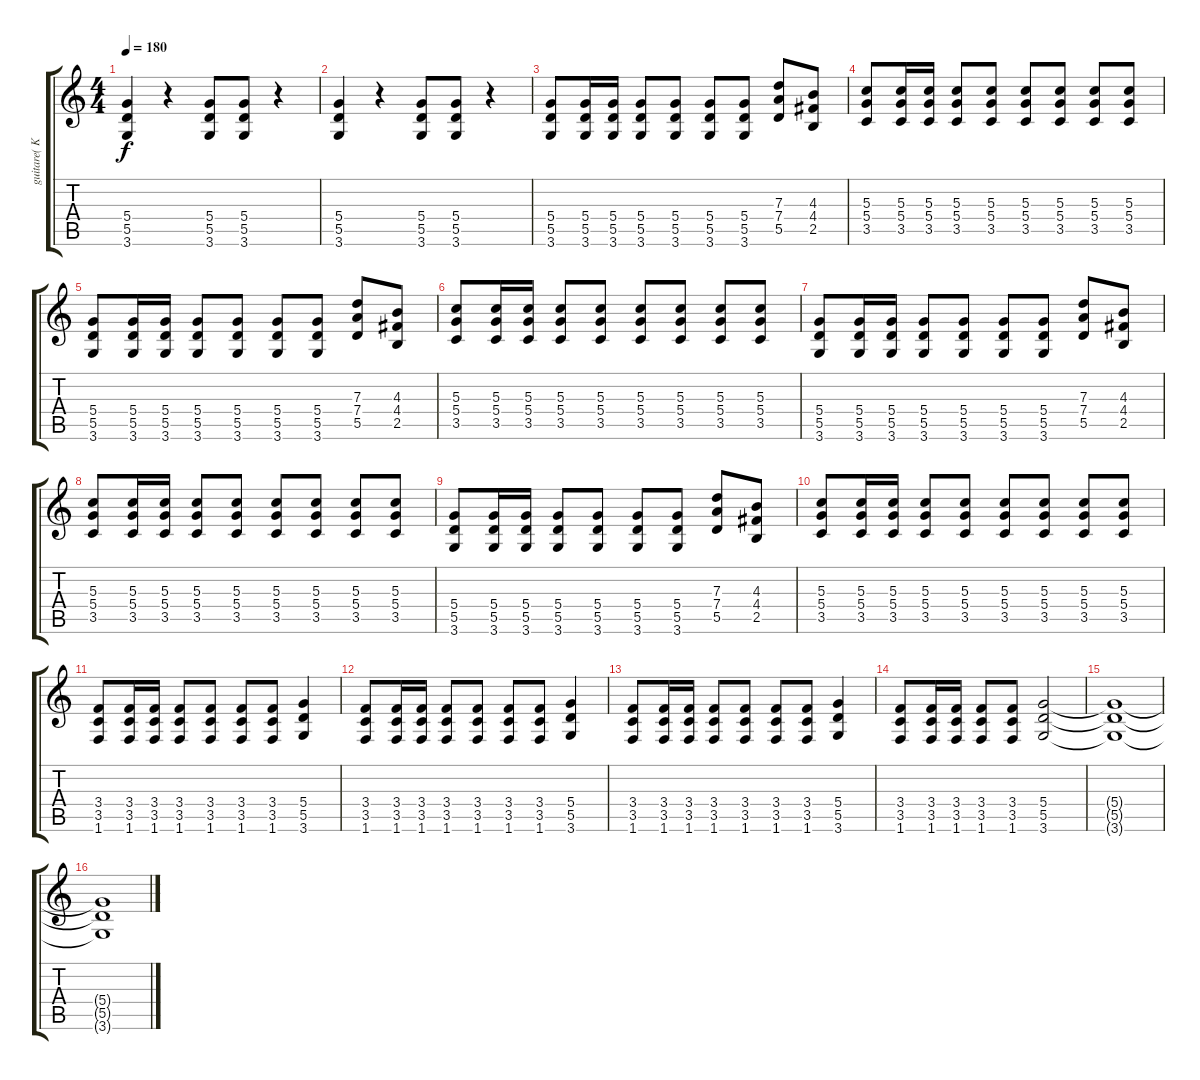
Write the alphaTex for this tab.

\track ("guitare( Kabula )" "guitare( K") {instrument distortionguitar}
\staff {score tabs}
\tuning (E4 B3 G3 D3 A2 E2) {hide}
\ts (4 4)
\tempo 180
\clef g2
\ks c
(5.4 5.5 3.6).4{dy f} r.4 (5.4 5.5 3.6).8 (5.4 5.5 3.6).8 r.4 |
(5.4 5.5 3.6).4 r.4 (5.4 5.5 3.6).8 (5.4 5.5 3.6).8 r.4 |
(5.4 5.5 3.6).8 (5.4 5.5 3.6).16 (5.4 5.5 3.6).16 (5.4 5.5 3.6).8 (5.4 5.5 3.6).8 (5.4 5.5 3.6).8 (5.4 5.5 3.6).8 (7.3 7.4 5.5).8 (4.3 4.4 2.5).8 |
(5.3 5.4 3.5).8 (5.3 5.4 3.5).16 (5.3 5.4 3.5).16 (5.3 5.4 3.5).8 (5.3 5.4 3.5).8 (5.3 5.4 3.5).8 (5.3 5.4 3.5).8 (5.3 5.4 3.5).8 (5.3 5.4 3.5).8 |
(5.4 5.5 3.6).8 (5.4 5.5 3.6).16 (5.4 5.5 3.6).16 (5.4 5.5 3.6).8 (5.4 5.5 3.6).8 (5.4 5.5 3.6).8 (5.4 5.5 3.6).8 (7.3 7.4 5.5).8 (4.3 4.4 2.5).8 |
(5.3 5.4 3.5).8 (5.3 5.4 3.5).16 (5.3 5.4 3.5).16 (5.3 5.4 3.5).8 (5.3 5.4 3.5).8 (5.3 5.4 3.5).8 (5.3 5.4 3.5).8 (5.3 5.4 3.5).8 (5.3 5.4 3.5).8 |
(5.4 5.5 3.6).8 (5.4 5.5 3.6).16 (5.4 5.5 3.6).16 (5.4 5.5 3.6).8 (5.4 5.5 3.6).8 (5.4 5.5 3.6).8 (5.4 5.5 3.6).8 (7.3 7.4 5.5).8 (4.3 4.4 2.5).8 |
(5.3 5.4 3.5).8 (5.3 5.4 3.5).16 (5.3 5.4 3.5).16 (5.3 5.4 3.5).8 (5.3 5.4 3.5).8 (5.3 5.4 3.5).8 (5.3 5.4 3.5).8 (5.3 5.4 3.5).8 (5.3 5.4 3.5).8 |
(5.4 5.5 3.6).8 (5.4 5.5 3.6).16 (5.4 5.5 3.6).16 (5.4 5.5 3.6).8 (5.4 5.5 3.6).8 (5.4 5.5 3.6).8 (5.4 5.5 3.6).8 (7.3 7.4 5.5).8 (4.3 4.4 2.5).8 |
(5.3 5.4 3.5).8 (5.3 5.4 3.5).16 (5.3 5.4 3.5).16 (5.3 5.4 3.5).8 (5.3 5.4 3.5).8 (5.3 5.4 3.5).8 (5.3 5.4 3.5).8 (5.3 5.4 3.5).8 (5.3 5.4 3.5).8 |
(3.4 3.5 1.6).8 (3.4 3.5 1.6).16 (3.4 3.5 1.6).16 (3.4 3.5 1.6).8 (3.4 3.5 1.6).8 (3.4 3.5 1.6).8 (3.4 3.5 1.6).8 (5.4 5.5 3.6).4 |
(3.4 3.5 1.6).8 (3.4 3.5 1.6).16 (3.4 3.5 1.6).16 (3.4 3.5 1.6).8 (3.4 3.5 1.6).8 (3.4 3.5 1.6).8 (3.4 3.5 1.6).8 (5.4 5.5 3.6).4 |
(3.4 3.5 1.6).8 (3.4 3.5 1.6).16 (3.4 3.5 1.6).16 (3.4 3.5 1.6).8 (3.4 3.5 1.6).8 (3.4 3.5 1.6).8 (3.4 3.5 1.6).8 (5.4 5.5 3.6).4 |
(3.4 3.5 1.6).8 (3.4 3.5 1.6).16 (3.4 3.5 1.6).16 (3.4 3.5 1.6).8 (3.4 3.5 1.6).8 (5.4 5.5 3.6).2 |
(5.4{t} 5.5{t} 3.6{t}).1 |
(5.4{t} 5.5{t} 3.6{t}).1
